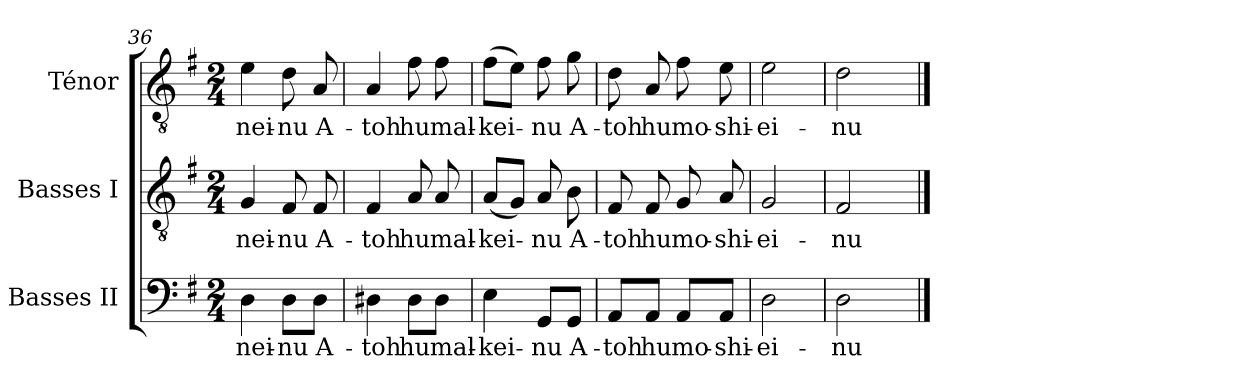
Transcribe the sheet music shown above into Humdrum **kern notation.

**kern	**text	**kern	**text	**kern	**text
*part3	*part3	*part2	*part2	*part1	*part1
*staff3	*staff3	*staff2	*staff2	*staff1	*staff1
*I"Basses II	*	*I"Basses I	*	*I"Ténor	*
*I'Basses II	*	*I'Basses I	*	*I'T.	*
*clefF4	*	*clefGv2	*	*clefGv2	*
*	*	*ITrd7c12	*	*ITrd7c12	*
*k[f#]	*	*k[f#]	*	*k[f#]	*
*G:	*	*G:	*	*G:	*
*M2/4	*	*M2/4	*	*M2/4	*
=36	=36	=36	=36	=36	=36
!	!LO:LY:b:color=#000000	!	!	!	!
!	!	!	!LO:LY:b:color=#000000	!	!
!	!	!	!	!	!LO:LY:b:color=#000000
4Di\	-nei-	4GGi/	-nei-	4Ei\	-nei-
!	!LO:LY:b:color=#000000	!	!	!	!
!	!	!	!LO:LY:b:color=#000000	!	!
!	!	!	!	!	!LO:LY:b:color=#000000
8Di\L	-nu	8FF#i/	-nu	8Di\	-nu
!	!LO:LY:b:color=#000000	!	!	!	!
!	!	!	!LO:LY:b:color=#000000	!	!
!	!	!	!	!	!LO:LY:b:color=#000000
8Di\J	A-	8FF#i/	A-	8AAi/	A-
=37	=37	=37	=37	=37	=37
!	!LO:LY:b:color=#000000	!	!	!	!
!	!	!	!LO:LY:b:color=#000000	!	!
!	!	!	!	!	!LO:LY:b:color=#000000
4D#Xi\	-toh	4FF#i/	-toh	4AAi/	-toh
!	!LO:LY:b:color=#000000	!	!	!	!
!	!	!	!LO:LY:b:color=#000000	!	!
!	!	!	!	!	!LO:LY:b:color=#000000
8D#i\L	hu	8AAi/	hu	8F#i\	hu
!	!LO:LY:b:color=#000000	!	!	!	!
!	!	!	!LO:LY:b:color=#000000	!	!
!	!	!	!	!	!LO:LY:b:color=#000000
8D#i\J	mal-	8AAi/	mal-	8F#i\	mal-
=38	=38	=38	=38	=38	=38
!	!LO:LY:b:color=#000000	!	!	!	!
!	!	!	!LO:LY:b:color=#000000	!	!
!	!	!	!	!	!LO:LY:b:color=#000000
4Ei\	-kei-	(8AAi/L	-kei-	(8F#i\L	-kei-
.	.	8GGi/J)	.	8Ei\J)	.
!	!LO:LY:b:color=#000000	!	!	!	!
!	!	!	!LO:LY:b:color=#000000	!	!
!	!	!	!	!	!LO:LY:b:color=#000000
8GGi/L	-nu	8AAi/	-nu	8F#i\	-nu
!	!LO:LY:b:color=#000000	!	!	!	!
!	!	!	!LO:LY:b:color=#000000	!	!
!	!	!	!	!	!LO:LY:b:color=#000000
8GGi/J	A-	8BBi\	A-	8Gi\	A-
=39	=39	=39	=39	=39	=39
!	!LO:LY:b:color=#000000	!	!	!	!
!	!	!	!LO:LY:b:color=#000000	!	!
!	!	!	!	!	!LO:LY:b:color=#000000
8AAi/L	-toh	8FF#i/	-toh	8Di\	-toh
!	!LO:LY:b:color=#000000	!	!	!	!
!	!	!	!LO:LY:b:color=#000000	!	!
!	!	!	!	!	!LO:LY:b:color=#000000
8AAi/J	hu	8FF#i/	hu	8AAi/	hu
!	!LO:LY:b:color=#000000	!	!	!	!
!	!	!	!LO:LY:b:color=#000000	!	!
!	!	!	!	!	!LO:LY:b:color=#000000
8AAi/L	mo-	8GGi/	mo-	8F#i\	mo-
!	!LO:LY:b:color=#000000	!	!	!	!
!	!	!	!LO:LY:b:color=#000000	!	!
!	!	!	!	!	!LO:LY:b:color=#000000
8AAi/J	-shi-	8AAi/	-shi-	8Ei\	-shi-
=40	=40	=40	=40	=40	=40
!	!LO:LY:b:color=#000000	!	!	!	!
!	!	!	!LO:LY:b:color=#000000	!	!
!	!	!	!	!	!LO:LY:b:color=#000000
2Di\	-ei-	2GGi/	-ei-	2Ei\	-ei-
=41	=41	=41	=41	=41	=41
!	!LO:LY:b:color=#000000	!	!	!	!
!	!	!	!LO:LY:b:color=#000000	!	!
!	!	!	!	!	!LO:LY:b:color=#000000
*	*	*	*	*^	*
2Di\	-nu	2FF#i/	-nu	2Di\	4ryy	-nu
.	.	.	.	.	4ryy	.
*	*	*	*	*v	*v	*
==	==	==	==	==	==
*-	*-	*-	*-	*-	*-
